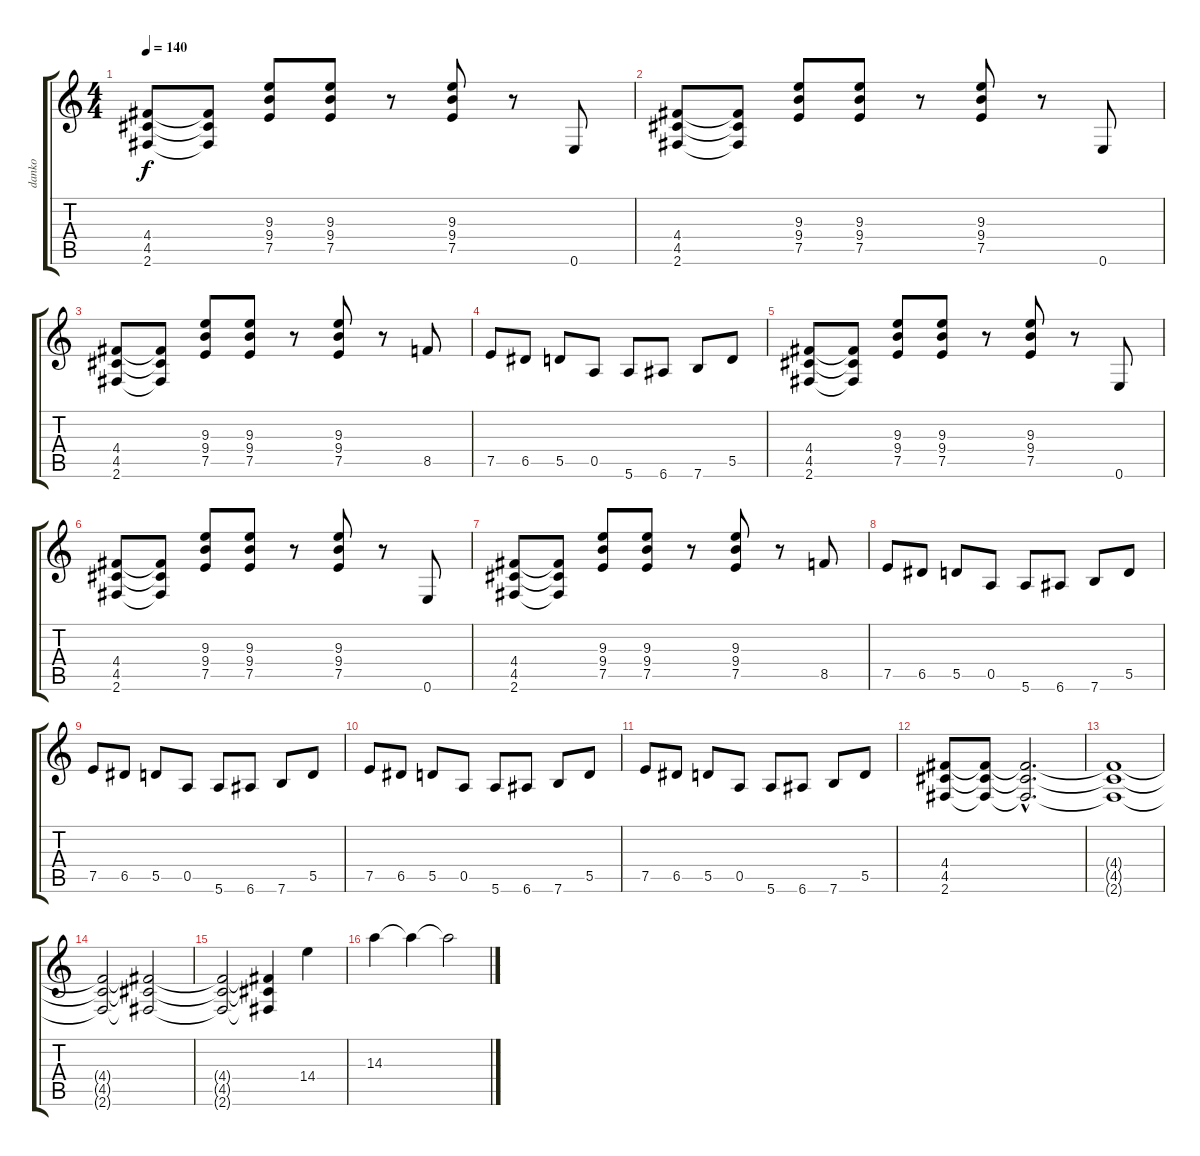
\track ("danko" "danko") {instrument overdrivenguitar}
\staff {score tabs}
\tuning (E4 B3 G3 D3 A2 E2) {hide}
\ts (4 4)
\tempo 140
\clef g2
\ks c
(4.4 4.5 2.6).8{dy f} (4.4{t} 4.5{t} 2.6{t}).8 (9.3 9.4 7.5).8 (9.3 9.4 7.5).8 r.8 (9.3 9.4 7.5).8 r.8 0.6.8 |
(4.4 4.5 2.6).8 (4.4{t} 4.5{t} 2.6{t}).8 (9.3 9.4 7.5).8 (9.3 9.4 7.5).8 r.8 (9.3 9.4 7.5).8 r.8 0.6.8 |
(4.4 4.5 2.6).8 (4.4{t} 4.5{t} 2.6{t}).8 (9.3 9.4 7.5).8 (9.3 9.4 7.5).8 r.8 (9.3 9.4 7.5).8 r.8 8.5.8 |
7.5.8 6.5.8 5.5.8 0.5.8 5.6.8 6.6.8 7.6.8 5.5.8 |
(4.4 4.5 2.6).8 (4.4{t} 4.5{t} 2.6{t}).8 (9.3 9.4 7.5).8 (9.3 9.4 7.5).8 r.8 (9.3 9.4 7.5).8 r.8 0.6.8 |
(4.4 4.5 2.6).8 (4.4{t} 4.5{t} 2.6{t}).8 (9.3 9.4 7.5).8 (9.3 9.4 7.5).8 r.8 (9.3 9.4 7.5).8 r.8 0.6.8 |
(4.4 4.5 2.6).8 (4.4{t} 4.5{t} 2.6{t}).8 (9.3 9.4 7.5).8 (9.3 9.4 7.5).8 r.8 (9.3 9.4 7.5).8 r.8 8.5.8 |
7.5.8 6.5.8 5.5.8 0.5.8 5.6.8 6.6.8 7.6.8 5.5.8 |
7.5.8 6.5.8 5.5.8 0.5.8 5.6.8 6.6.8 7.6.8 5.5.8 |
7.5.8 6.5.8 5.5.8 0.5.8 5.6.8 6.6.8 7.6.8 5.5.8 |
7.5.8 6.5.8 5.5.8 0.5.8 5.6.8 6.6.8 7.6.8 5.5.8 |
(4.4 4.5 2.6).8 (4.4{t} 4.5{t} 2.6{t}).8 (4.4{hac t} 4.5{hac t} 2.6{hac t}).2{d} |
(4.4{t} 4.5{t} 2.6{t}).1 |
(4.4{t} 4.5{t} 2.6{t}).2 (4.4{t} 4.5{t} 2.6{t}).2 |
(4.4{t} 4.5{t} 2.6{t}).2 (4.4{t} 4.5{t} 2.6{t}).4 14.4.4{volume 16 instrument fx7echoes} |
14.3.4 14.3{t}.4 14.3{t}.2
